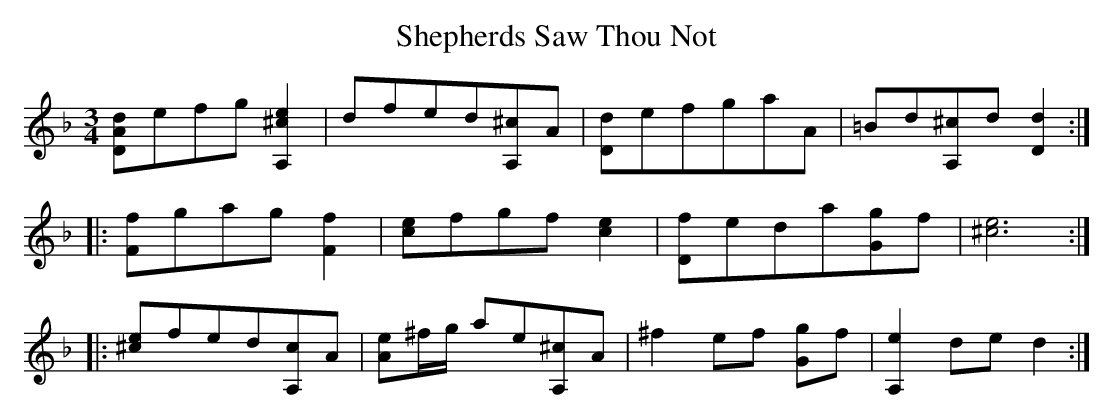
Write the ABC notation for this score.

X:1
T:Shepherds Saw Thou Not
M:3/4
L:1/8
K:Dmin
[DAd]efg [A,2^c2e2]|dfed[A,^c]A|[Dd]efgaA|=Bd[A,^c]d [D2d2]:|
|:[Ff]gag [F2f2]|[ce]fgf [c2e2]|[Df]eda[Gg]f|[^c6e6]:|
|:[^ce]fed[A,c]A|[Ae]^f/g/ ae[A,^c]A|^f2 ef [Gg]f|[A,2e2] de d2:|]
